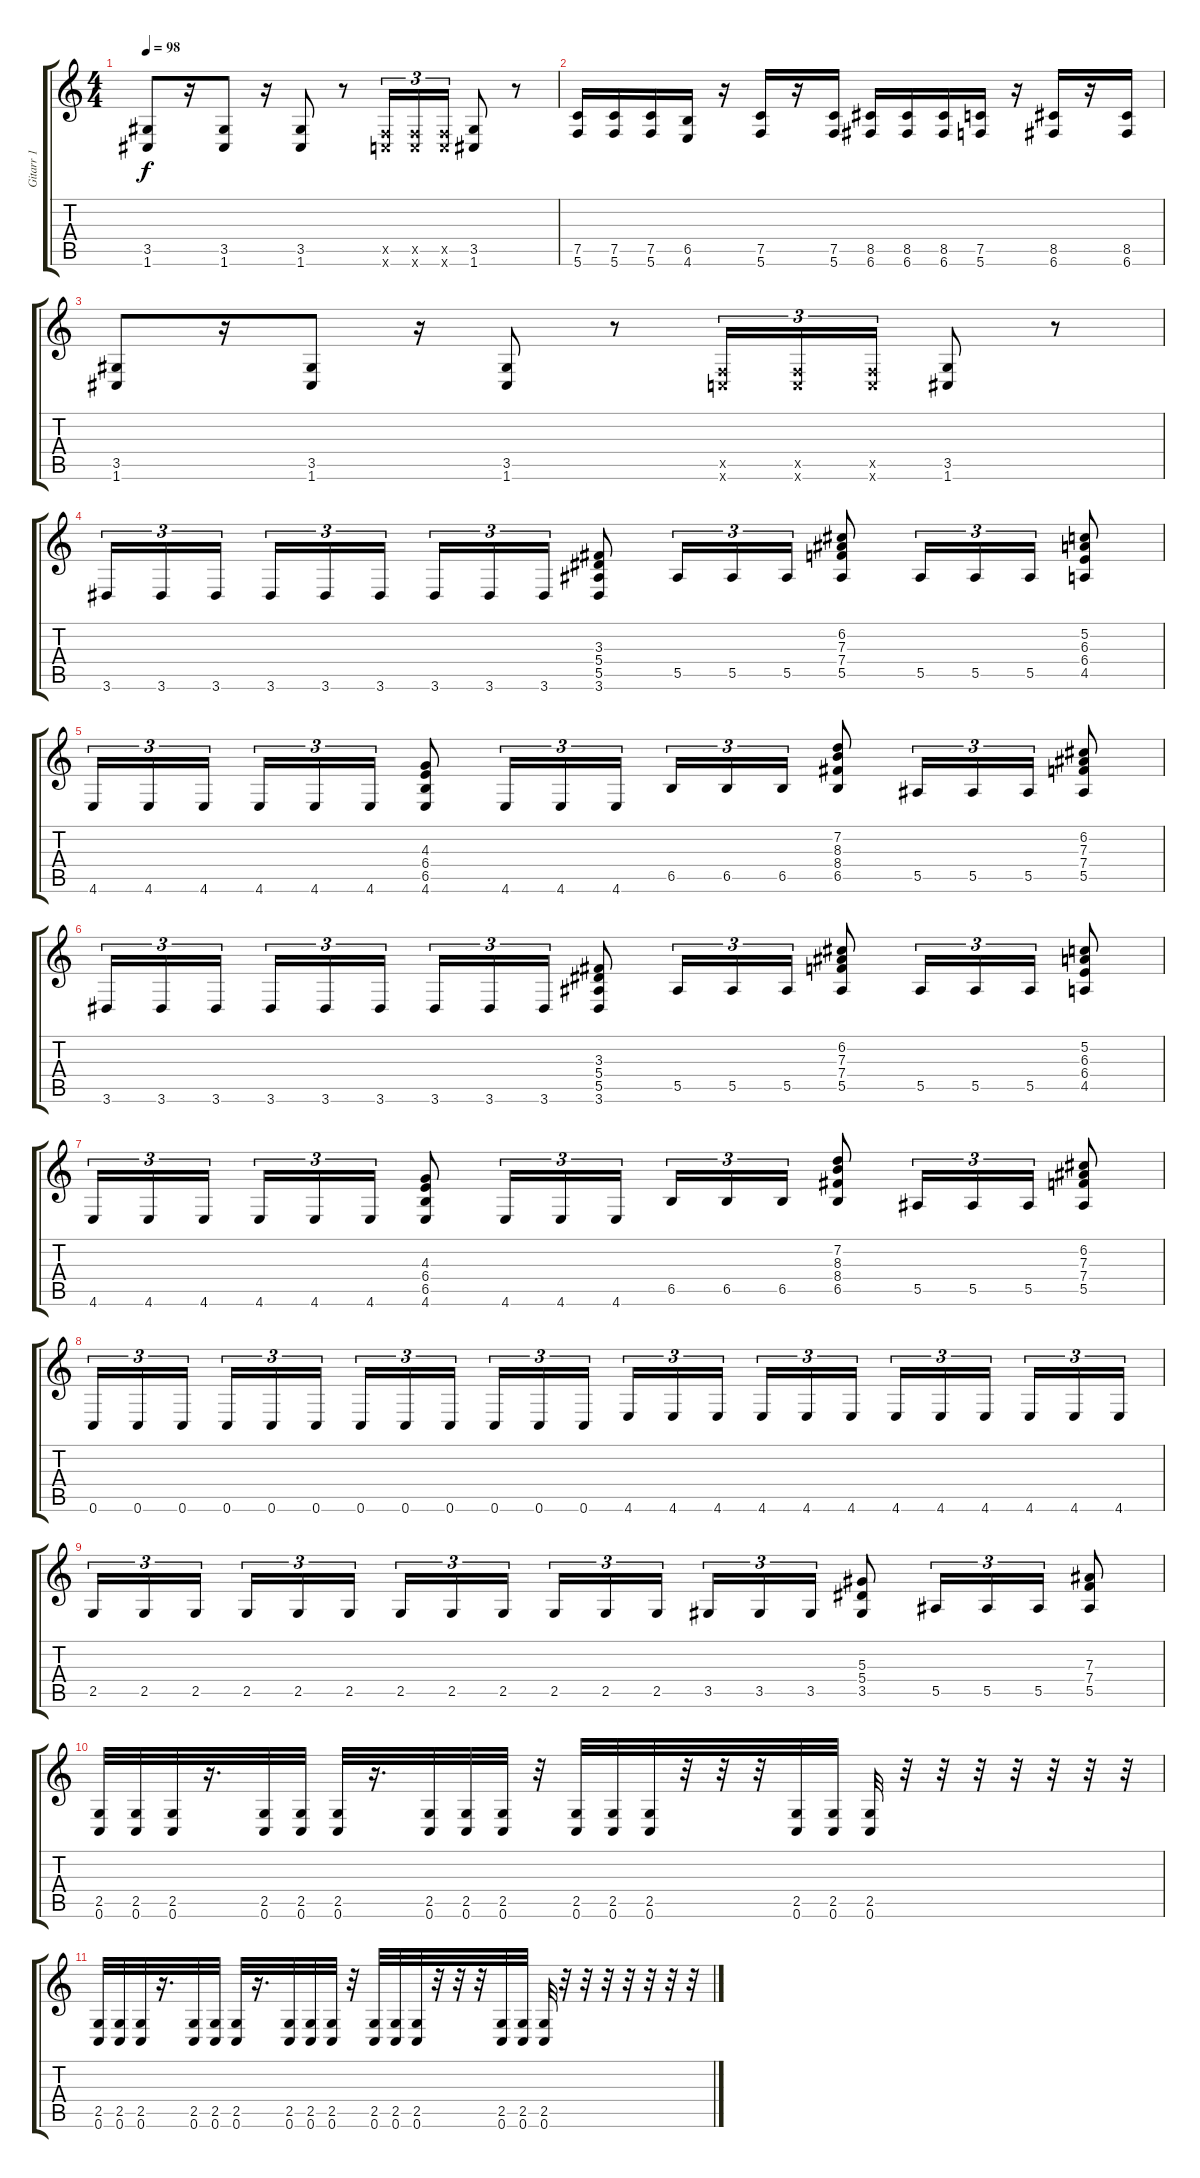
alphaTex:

\track ("Gitarr 1" "Gitarr 1") {instrument distortionguitar}
\staff {score tabs}
\tuning (C4 G3 Eb3 Bb2 F2 C2) {hide}
\ts (4 4)
\tempo 98
\clef g2
\ks c
(3.5 1.6).8{dy f} r.16 (3.5 1.6).8 r.16 (3.5 1.6).8 r.8 (0.5{x} 0.6{x}).16{tu (3 2)} (0.5{x} 0.6{x}).16{tu (3 2)} (0.5{x} 0.6{x}).16{tu (3 2)} (3.5 1.6).8 r.8 |
(7.5 5.6).16 (7.5 5.6).16 (7.5 5.6).16 (6.5 4.6).16 r.16 (7.5 5.6).16 r.16 (7.5 5.6).16 (8.5 6.6).16 (8.5 6.6).16 (8.5 6.6).16 (7.5 5.6).16 r.16 (8.5 6.6).16 r.16 (8.5 6.6).16 |
(3.5 1.6).8 r.16 (3.5 1.6).8 r.16 (3.5 1.6).8 r.8 (0.5{x} 0.6{x}).16{tu (3 2)} (0.5{x} 0.6{x}).16{tu (3 2)} (0.5{x} 0.6{x}).16{tu (3 2)} (3.5 1.6).8 r.8 |
3.6.16{tu (3 2)} 3.6.16{tu (3 2)} 3.6.16{tu (3 2)} 3.6.16{tu (3 2)} 3.6.16{tu (3 2)} 3.6.16{tu (3 2)} 3.6.16{tu (3 2)} 3.6.16{tu (3 2)} 3.6.16{tu (3 2)} (3.3 5.4 5.5 3.6).8 5.5.16{tu (3 2)} 5.5.16{tu (3 2)} 5.5.16{tu (3 2)} (6.2 7.3 7.4 5.5).8 5.5.16{tu (3 2)} 5.5.16{tu (3 2)} 5.5.16{tu (3 2)} (5.2 6.3 6.4 4.5).8 |
4.6.16{tu (3 2)} 4.6.16{tu (3 2)} 4.6.16{tu (3 2)} 4.6.16{tu (3 2)} 4.6.16{tu (3 2)} 4.6.16{tu (3 2)} (4.3 6.4 6.5 4.6).8 4.6.16{tu (3 2)} 4.6.16{tu (3 2)} 4.6.16{tu (3 2)} 6.5.16{tu (3 2)} 6.5.16{tu (3 2)} 6.5.16{tu (3 2)} (7.2 8.3 8.4 6.5).8 5.5.16{tu (3 2)} 5.5.16{tu (3 2)} 5.5.16{tu (3 2)} (6.2 7.3 7.4 5.5).8 |
3.6.16{tu (3 2)} 3.6.16{tu (3 2)} 3.6.16{tu (3 2)} 3.6.16{tu (3 2)} 3.6.16{tu (3 2)} 3.6.16{tu (3 2)} 3.6.16{tu (3 2)} 3.6.16{tu (3 2)} 3.6.16{tu (3 2)} (3.3 5.4 5.5 3.6).8 5.5.16{tu (3 2)} 5.5.16{tu (3 2)} 5.5.16{tu (3 2)} (6.2 7.3 7.4 5.5).8 5.5.16{tu (3 2)} 5.5.16{tu (3 2)} 5.5.16{tu (3 2)} (5.2 6.3 6.4 4.5).8 |
4.6.16{tu (3 2)} 4.6.16{tu (3 2)} 4.6.16{tu (3 2)} 4.6.16{tu (3 2)} 4.6.16{tu (3 2)} 4.6.16{tu (3 2)} (4.3 6.4 6.5 4.6).8 4.6.16{tu (3 2)} 4.6.16{tu (3 2)} 4.6.16{tu (3 2)} 6.5.16{tu (3 2)} 6.5.16{tu (3 2)} 6.5.16{tu (3 2)} (7.2 8.3 8.4 6.5).8 5.5.16{tu (3 2)} 5.5.16{tu (3 2)} 5.5.16{tu (3 2)} (6.2 7.3 7.4 5.5).8 |
0.6.16{tu (3 2)} 0.6.16{tu (3 2)} 0.6.16{tu (3 2)} 0.6.16{tu (3 2)} 0.6.16{tu (3 2)} 0.6.16{tu (3 2)} 0.6.16{tu (3 2)} 0.6.16{tu (3 2)} 0.6.16{tu (3 2)} 0.6.16{tu (3 2)} 0.6.16{tu (3 2)} 0.6.16{tu (3 2)} 4.6.16{tu (3 2)} 4.6.16{tu (3 2)} 4.6.16{tu (3 2)} 4.6.16{tu (3 2)} 4.6.16{tu (3 2)} 4.6.16{tu (3 2)} 4.6.16{tu (3 2)} 4.6.16{tu (3 2)} 4.6.16{tu (3 2)} 4.6.16{tu (3 2)} 4.6.16{tu (3 2)} 4.6.16{tu (3 2)} |
2.5.16{tu (3 2)} 2.5.16{tu (3 2)} 2.5.16{tu (3 2)} 2.5.16{tu (3 2)} 2.5.16{tu (3 2)} 2.5.16{tu (3 2)} 2.5.16{tu (3 2)} 2.5.16{tu (3 2)} 2.5.16{tu (3 2)} 2.5.16{tu (3 2)} 2.5.16{tu (3 2)} 2.5.16{tu (3 2)} 3.5.16{tu (3 2)} 3.5.16{tu (3 2)} 3.5.16{tu (3 2)} (5.3 5.4 3.5).8 5.5.16{tu (3 2)} 5.5.16{tu (3 2)} 5.5.16{tu (3 2)} (7.3 7.4 5.5).8 |
(2.5 0.6).32 (2.5 0.6).32 (2.5 0.6).32 r.16{d} (2.5 0.6).32 (2.5 0.6).32 (2.5 0.6).32 r.16{d} (2.5 0.6).32 (2.5 0.6).32 (2.5 0.6).32 r.32 (2.5 0.6).32 (2.5 0.6).32 (2.5 0.6).32 r.32 r.32 r.32 (2.5 0.6).32 (2.5 0.6).32 (2.5 0.6).32 r.32 r.32 r.32 r.32 r.32 r.32 r.32 |
(2.5 0.6).32 (2.5 0.6).32 (2.5 0.6).32 r.16{d} (2.5 0.6).32 (2.5 0.6).32 (2.5 0.6).32 r.16{d} (2.5 0.6).32 (2.5 0.6).32 (2.5 0.6).32 r.32 (2.5 0.6).32 (2.5 0.6).32 (2.5 0.6).32 r.32 r.32 r.32 (2.5 0.6).32 (2.5 0.6).32 (2.5 0.6).32 r.32 r.32 r.32 r.32 r.32 r.32 r.32
